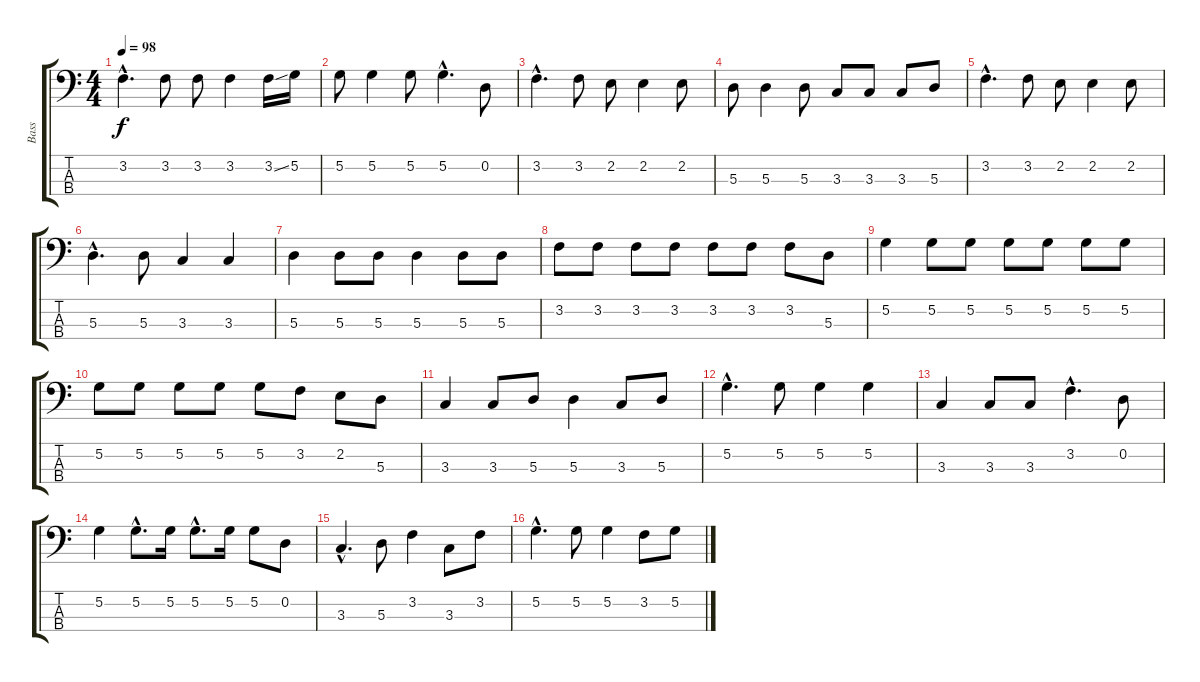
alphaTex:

\track ("Bass" "Bass") {instrument electricbasspick}
\staff {score tabs}
\tuning (G2 D2 A1 E1) {hide}
\ts (4 4)
\tempo 98
\clef f4
\ks c
3.2{hac}.4{d dy f} 3.2.8 3.2.8 3.2.4 3.2{ss}.16 5.2.16 |
5.2.8 5.2.4 5.2.8 5.2{hac}.4{d} 0.2.8 |
3.2{hac}.4{d} 3.2.8 2.2.8 2.2.4 2.2.8 |
5.3.8 5.3.4 5.3.8 3.3.8 3.3.8 3.3.8 5.3.8 |
3.2{hac}.4{d} 3.2.8 2.2.8 2.2.4 2.2.8 |
5.3{hac}.4{d} 5.3.8 3.3.4 3.3.4 |
5.3.4 5.3.8 5.3.8 5.3.4 5.3.8 5.3.8 |
3.2.8 3.2.8 3.2.8 3.2.8 3.2.8 3.2.8 3.2.8 5.3.8 |
5.2.4 5.2.8 5.2.8 5.2.8 5.2.8 5.2.8 5.2.8 |
5.2.8 5.2.8 5.2.8 5.2.8 5.2.8 3.2.8 2.2.8 5.3.8 |
3.3.4 3.3.8 5.3.8 5.3.4 3.3.8 5.3.8 |
5.2{hac}.4{d} 5.2.8 5.2.4 5.2.4 |
3.3.4 3.3.8 3.3.8 3.2{hac}.4{d} 0.2.8 |
5.2.4 5.2{hac}.8{d} 5.2.16 5.2{hac}.8{d} 5.2.16 5.2.8 0.2.8 |
3.3{hac}.4{d} 5.3.8 3.2.4 3.3.8 3.2.8 |
5.2{hac}.4{d} 5.2.8 5.2.4 3.2.8 5.2.8
